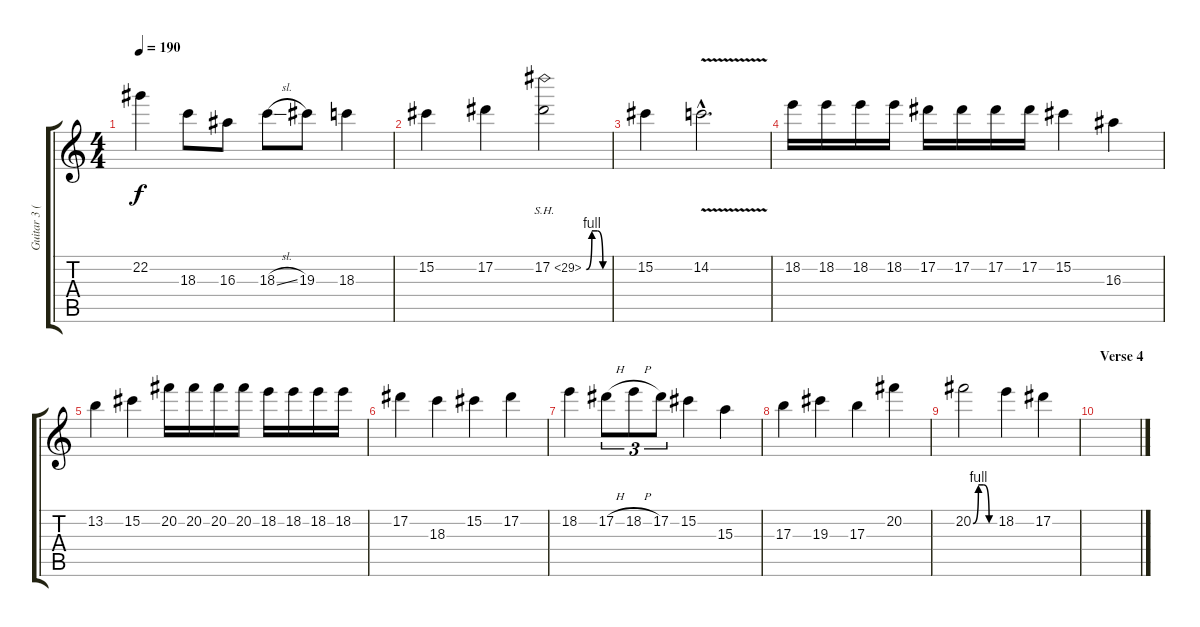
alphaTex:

\track ("Guitar 3 (Solo) " "Guitar 3 (") {instrument distortionguitar}
\staff {score tabs}
\tuning (Eb4 Bb3 Gb3 Db3 Ab2 Eb2) {hide}
\ts (4 4)
\tempo 190
\clef g2
\ks c
22.2.4{dy f} 18.3.8 16.3.8 18.3{sl}.8 19.3.8 18.3.4 |
15.2.4 17.2.4 17.2{be (custom 0 0 15 4 30 4 45 0 60 0) sh 12}.2 |
15.2.4 14.2{v hac}.2{d} |
18.2.16{volume 13 balance 8} 18.2.16 18.2.16 18.2.16 17.2.16 17.2.16 17.2.16 17.2.16 15.2.4 16.3.4 |
13.2.4 15.2.4 20.2.16 20.2.16 20.2.16 20.2.16 18.2.16 18.2.16 18.2.16 18.2.16 |
17.2.4 18.3.4 15.2.4 17.2.4 |
18.2.4{volume 16 balance 8} 17.2{h}.8{tu (3 2)} 18.2{h}.8{tu (3 2)} 17.2.8{tu (3 2)} 15.2.4 15.3.4 |
17.3.4 19.3.4 17.3.4 20.2.4{volume 16 balance 10} |
20.2{be (custom 0 0 15 4 30 4 45 0 60 0)}.2 18.2.4 17.2.4 |
\section ("" "Verse 4")
